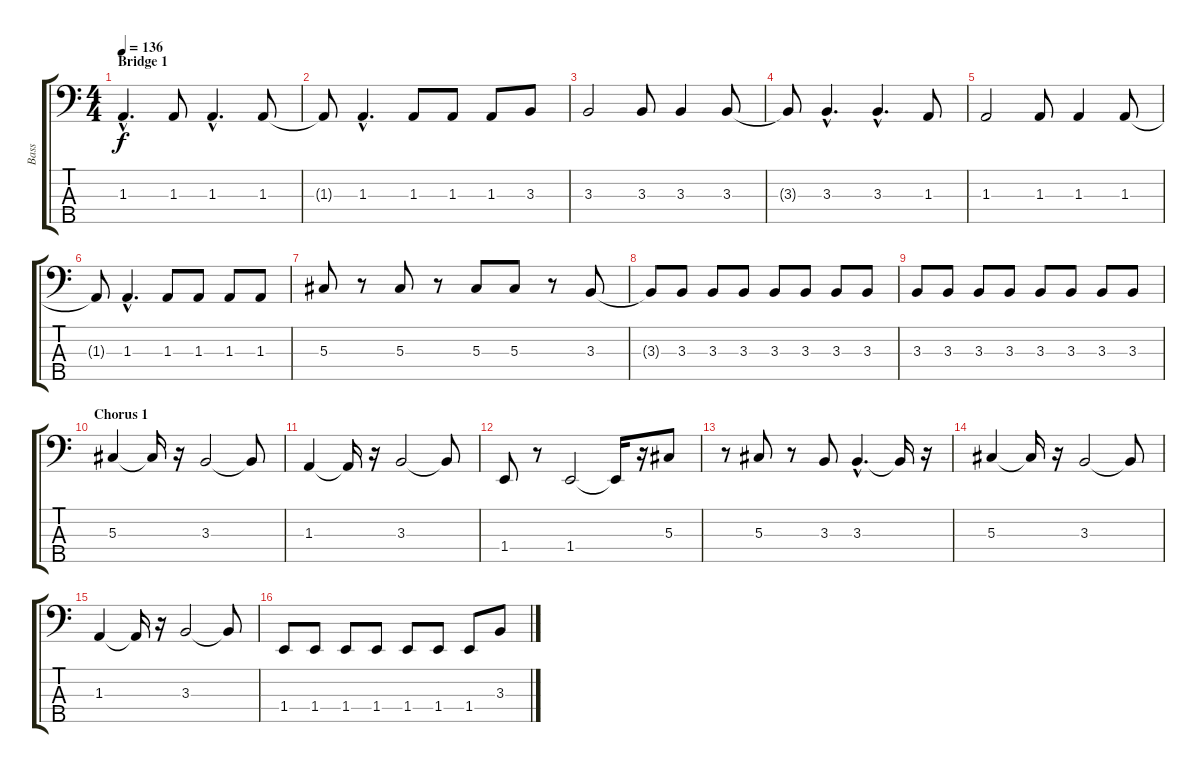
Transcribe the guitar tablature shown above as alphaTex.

\track ("Bass" "Bass") {instrument electricbasspick}
\staff {score tabs}
\tuning (Gb2 Db2 Ab1 Eb1 Bb0) {hide}
\ts (4 4)
\section ("" "Bridge 1")
\tempo 136
\clef f4
\ks c
1.3{hac}.4{d dy f} 1.3.8 1.3{hac}.4{d} 1.3.8 |
1.3{t}.8 1.3{hac}.4{d} 1.3.8 1.3.8 1.3.8 3.3.8 |
3.3.2 3.3.8 3.3.4 3.3.8 |
3.3{t}.8 3.3{hac}.4{d} 3.3{hac}.4{d} 1.3.8 |
1.3.2 1.3.8 1.3.4 1.3.8 |
1.3{t}.8 1.3{hac}.4{d} 1.3.8 1.3.8 1.3.8 1.3.8 |
5.3.8 r.8 5.3.8 r.8 5.3.8 5.3.8 r.8 3.3.8 |
3.3{t}.8 3.3.8 3.3.8 3.3.8 3.3.8 3.3.8 3.3.8 3.3.8 |
3.3.8 3.3.8 3.3.8 3.3.8 3.3.8 3.3.8 3.3.8 3.3.8 |
\section ("" "Chorus 1")
5.3.4 5.3{t}.16 r.16 3.3.2 3.3{t}.8 |
1.3.4 1.3{t}.16 r.16 3.3.2 3.3{t}.8 |
1.4.8 r.8 1.4.2 1.4{t}.16 r.16 5.3.8 |
r.8 5.3.8 r.8 3.3.8 3.3{hac}.4{d} 3.3{t}.16 r.16 |
5.3.4 5.3{t}.16 r.16 3.3.2 3.3{t}.8 |
1.3.4 1.3{t}.16 r.16 3.3.2 3.3{t}.8 |
1.4.8 1.4.8 1.4.8 1.4.8 1.4.8 1.4.8 1.4.8 3.3.8
